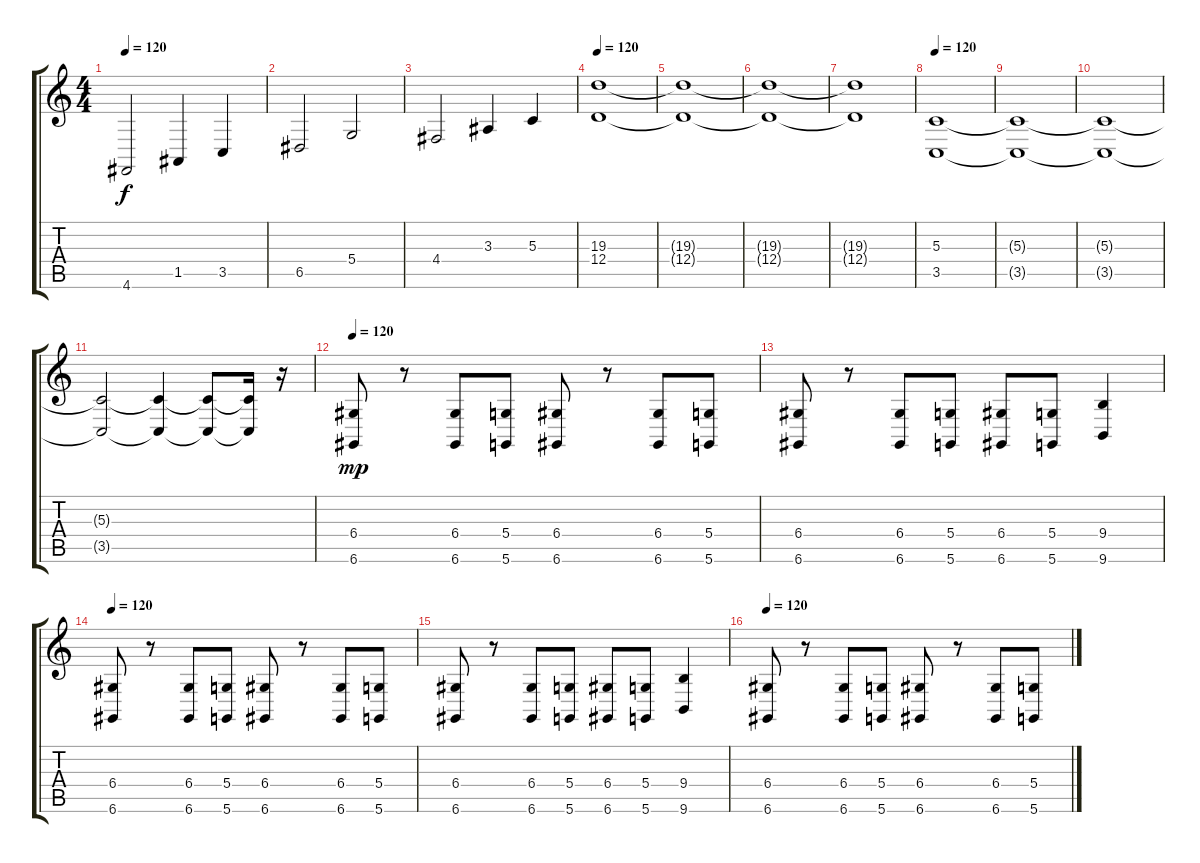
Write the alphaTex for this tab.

\track "" {instrument churchorgan}
\staff {score tabs}
\tuning (E4 B3 G3 D3 A2 D2) {hide}
\ts (4 4)
\tempo 120
\clef g2
\ks c
4.6.2{dy f} 1.5.4 3.5.4 |
6.5.2 5.4.2 |
4.4.2 3.3.4 5.3.4 |
\tempo 120
(19.3 12.4).1 |
(19.3{t} 12.4{t}).1 |
(19.3{t} 12.4{t}).1 |
(19.3{t} 12.4{t}).1 |
\tempo 120
(5.3 3.5).1 |
(5.3{t} 3.5{t}).1 |
(5.3{t} 3.5{t}).1 |
(5.3{t} 3.5{t}).2 (5.3{t} 3.5{t}).4 (5.3{t} 3.5{t}).8 (5.3{t} 3.5{t}).16 r.16 |
\tempo 120
(6.4 6.6).8{dy mp volume 13} r.8 (6.4 6.6).8 (5.4 5.6).8 (6.4 6.6).8 r.8 (6.4 6.6).8 (5.4 5.6).8 |
(6.4 6.6).8 r.8 (6.4 6.6).8 (5.4 5.6).8 (6.4 6.6).8 (5.4 5.6).8 (9.4 9.6).4 |
\tempo 120
(6.4 6.6).8 r.8 (6.4 6.6).8 (5.4 5.6).8 (6.4 6.6).8 r.8 (6.4 6.6).8 (5.4 5.6).8 |
(6.4 6.6).8 r.8 (6.4 6.6).8 (5.4 5.6).8 (6.4 6.6).8 (5.4 5.6).8 (9.4 9.6).4 |
\tempo 120
(6.4 6.6).8 r.8 (6.4 6.6).8 (5.4 5.6).8 (6.4 6.6).8 r.8 (6.4 6.6).8 (5.4 5.6).8
